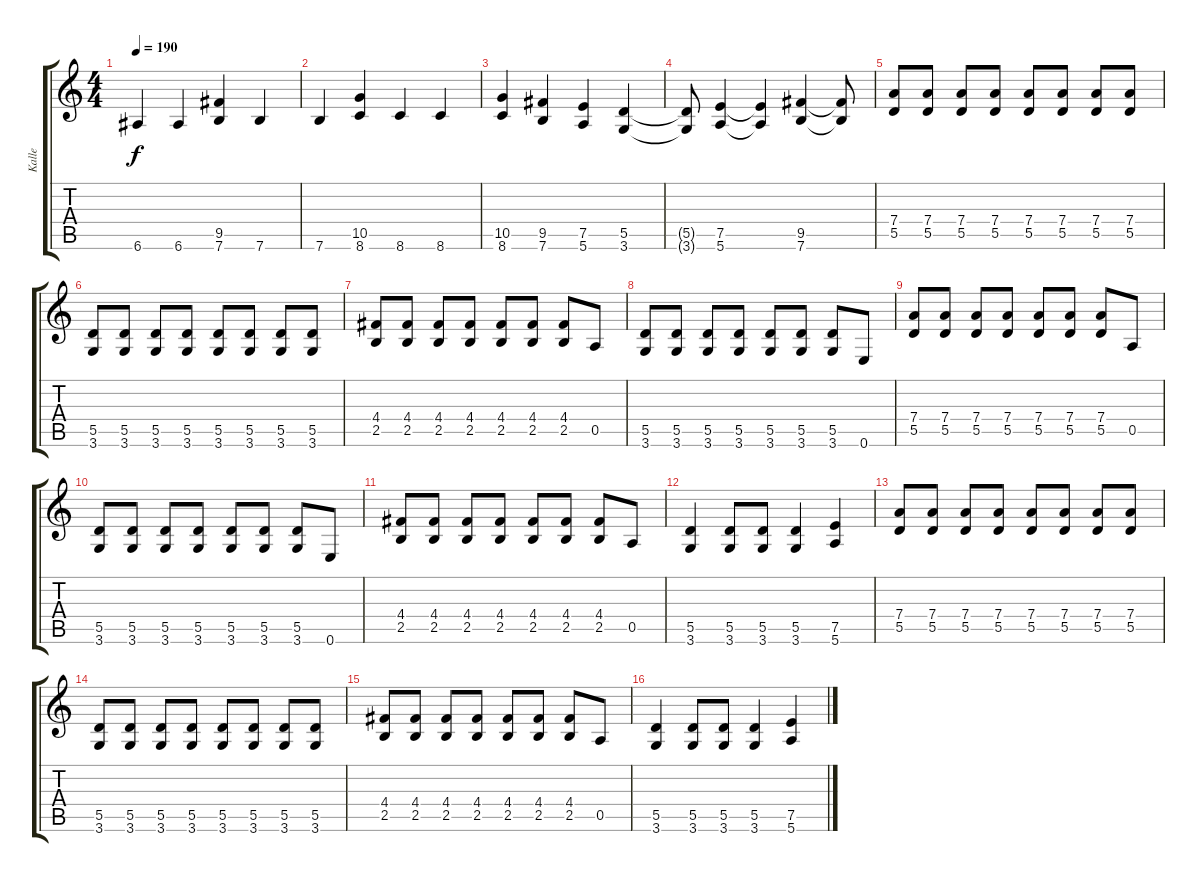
\track ("Kalle" "Kalle") {instrument distortionguitar}
\staff {score tabs}
\tuning (E4 B3 G3 D3 A2 E2) {hide}
\ts (4 4)
\tempo 190
\clef g2
\ks c
6.6.4{dy f} 6.6.4 (9.5 7.6).4 7.6.4 |
7.6.4 (10.5 8.6).4 8.6.4 8.6.4 |
(10.5 8.6).4 (9.5 7.6).4 (7.5 5.6).4 (5.5 3.6).4 |
(5.5{t} 3.6{t}).8 (7.5 5.6).4 (7.5{t} 5.6{t}).4 (9.5 7.6).4 (9.5{t} 7.6{t}).8 |
(7.4 5.5).8 (7.4 5.5).8 (7.4 5.5).8 (7.4 5.5).8 (7.4 5.5).8 (7.4 5.5).8 (7.4 5.5).8 (7.4 5.5).8 |
(5.5 3.6).8 (5.5 3.6).8 (5.5 3.6).8 (5.5 3.6).8 (5.5 3.6).8 (5.5 3.6).8 (5.5 3.6).8 (5.5 3.6).8 |
(4.4 2.5).8 (4.4 2.5).8 (4.4 2.5).8 (4.4 2.5).8 (4.4 2.5).8 (4.4 2.5).8 (4.4 2.5).8 0.5.8 |
(5.5 3.6).8 (5.5 3.6).8 (5.5 3.6).8 (5.5 3.6).8 (5.5 3.6).8 (5.5 3.6).8 (5.5 3.6).8 0.6.8 |
(7.4 5.5).8 (7.4 5.5).8 (7.4 5.5).8 (7.4 5.5).8 (7.4 5.5).8 (7.4 5.5).8 (7.4 5.5).8 0.5.8 |
(5.5 3.6).8 (5.5 3.6).8 (5.5 3.6).8 (5.5 3.6).8 (5.5 3.6).8 (5.5 3.6).8 (5.5 3.6).8 0.6.8 |
(4.4 2.5).8 (4.4 2.5).8 (4.4 2.5).8 (4.4 2.5).8 (4.4 2.5).8 (4.4 2.5).8 (4.4 2.5).8 0.5.8 |
(5.5 3.6).4 (5.5 3.6).8 (5.5 3.6).8 (5.5 3.6).4 (7.5 5.6).4 |
(7.4 5.5).8 (7.4 5.5).8 (7.4 5.5).8 (7.4 5.5).8 (7.4 5.5).8 (7.4 5.5).8 (7.4 5.5).8 (7.4 5.5).8 |
(5.5 3.6).8 (5.5 3.6).8 (5.5 3.6).8 (5.5 3.6).8 (5.5 3.6).8 (5.5 3.6).8 (5.5 3.6).8 (5.5 3.6).8 |
(4.4 2.5).8 (4.4 2.5).8 (4.4 2.5).8 (4.4 2.5).8 (4.4 2.5).8 (4.4 2.5).8 (4.4 2.5).8 0.5.8 |
(5.5 3.6).4 (5.5 3.6).8 (5.5 3.6).8 (5.5 3.6).4 (7.5 5.6).4
